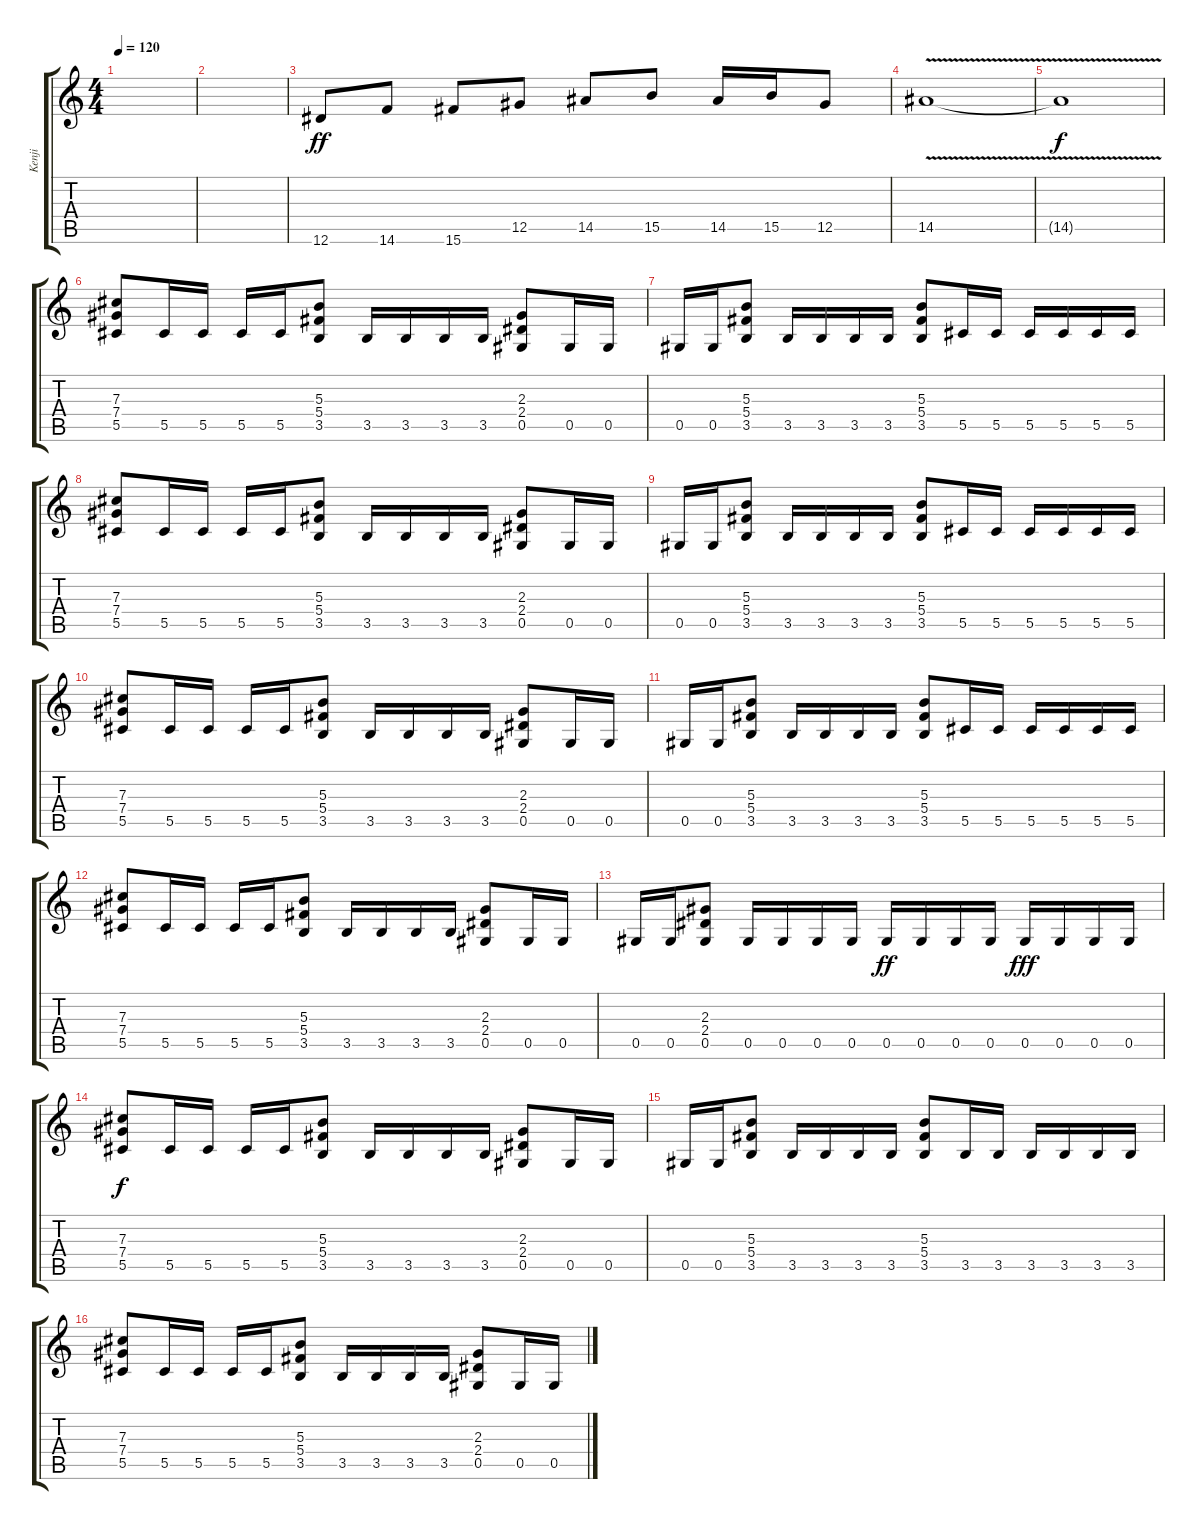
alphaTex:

\track ("Kenji" "Kenji") {instrument distortionguitar}
\staff {score tabs}
\tuning (Eb4 Bb3 Gb3 Db3 Ab2 Eb2) {hide}
\ts (4 4)
\tempo 120
\clef g2
\ks c
|
|
12.6.8{dy ff} 14.6.8 15.6.8 12.5.8 14.5.8 15.5.8 14.5.16 15.5.16 12.5.8 |
14.5{v}.1 |
14.5{t}.1{dy f} |
(7.3 7.4 5.5).8 5.5.16 5.5.16 5.5.16 5.5.16 (5.3 5.4 3.5).8 3.5.16 3.5.16 3.5.16 3.5.16 (2.3 2.4 0.5).8 0.5.16 0.5.16 |
0.5.16 0.5.16 (5.3 5.4 3.5).8 3.5.16 3.5.16 3.5.16 3.5.16 (5.3 5.4 3.5).8 5.5.16 5.5.16 5.5.16 5.5.16 5.5.16 5.5.16 |
(7.3 7.4 5.5).8 5.5.16 5.5.16 5.5.16 5.5.16 (5.3 5.4 3.5).8 3.5.16 3.5.16 3.5.16 3.5.16 (2.3 2.4 0.5).8 0.5.16 0.5.16 |
0.5.16 0.5.16 (5.3 5.4 3.5).8 3.5.16 3.5.16 3.5.16 3.5.16 (5.3 5.4 3.5).8 5.5.16 5.5.16 5.5.16 5.5.16 5.5.16 5.5.16 |
(7.3 7.4 5.5).8 5.5.16 5.5.16 5.5.16 5.5.16 (5.3 5.4 3.5).8 3.5.16 3.5.16 3.5.16 3.5.16 (2.3 2.4 0.5).8 0.5.16 0.5.16 |
0.5.16 0.5.16 (5.3 5.4 3.5).8 3.5.16 3.5.16 3.5.16 3.5.16 (5.3 5.4 3.5).8 5.5.16 5.5.16 5.5.16 5.5.16 5.5.16 5.5.16 |
(7.3 7.4 5.5).8 5.5.16 5.5.16 5.5.16 5.5.16 (5.3 5.4 3.5).8 3.5.16 3.5.16 3.5.16 3.5.16 (2.3 2.4 0.5).8 0.5.16 0.5.16 |
0.5.16 0.5.16 (2.3 2.4 0.5).8 0.5.16 0.5.16 0.5.16 0.5.16 0.5.16{dy ff} 0.5.16 0.5.16 0.5.16 0.5.16{dy fff} 0.5.16 0.5.16 0.5.16 |
(7.3 7.4 5.5).8{dy f} 5.5.16 5.5.16 5.5.16 5.5.16 (5.3 5.4 3.5).8 3.5.16 3.5.16 3.5.16 3.5.16 (2.3 2.4 0.5).8 0.5.16 0.5.16 |
0.5.16 0.5.16 (5.3 5.4 3.5).8 3.5.16 3.5.16 3.5.16 3.5.16 (5.3 5.4 3.5).8 3.5.16 3.5.16 3.5.16 3.5.16 3.5.16 3.5.16 |
(7.3 7.4 5.5).8 5.5.16 5.5.16 5.5.16 5.5.16 (5.3 5.4 3.5).8 3.5.16 3.5.16 3.5.16 3.5.16 (2.3 2.4 0.5).8 0.5.16 0.5.16
